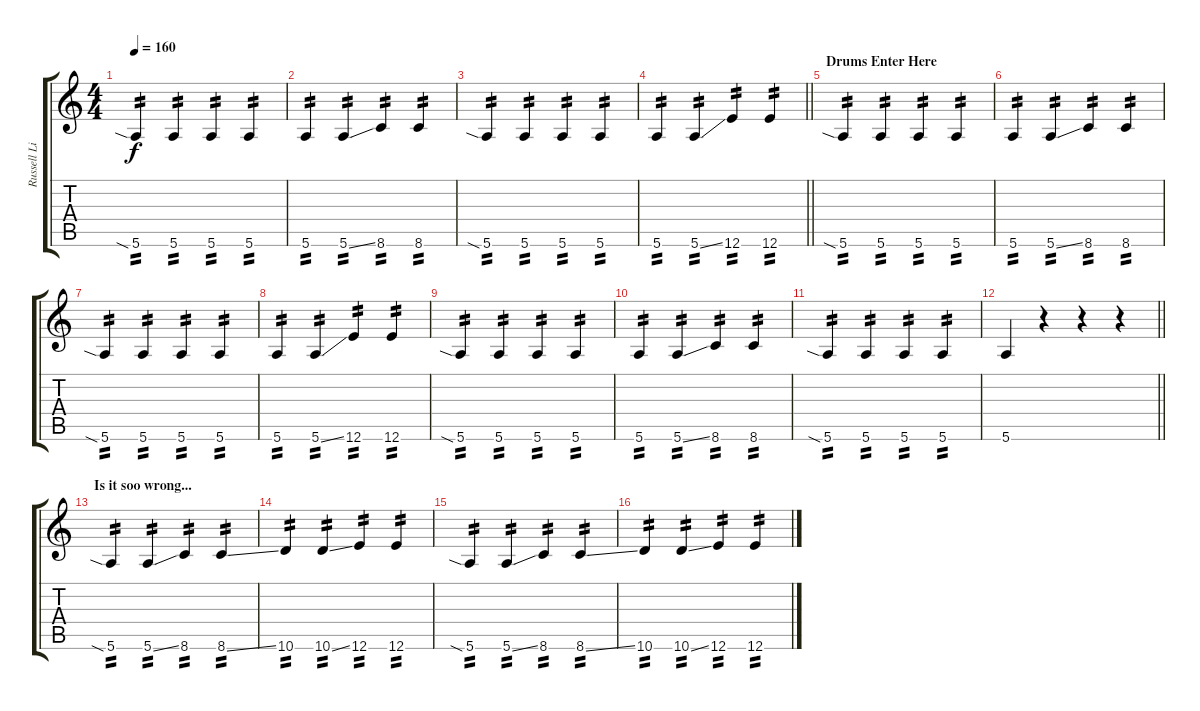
\track ("Russell Lissack - Guitar" "Russell Li") {instrument distortionguitar}
\staff {score tabs}
\tuning (E4 B3 G3 D3 A2 E2) {hide}
\ts (4 4)
\tempo 160
\clef g2
\ks c
5.6{sia}.4{tp 2 dy f} 5.6.4{tp 2} 5.6.4{tp 2} 5.6.4{tp 2} |
5.6.4{tp 2} 5.6{ss}.4{tp 2} 8.6.4{tp 2} 8.6.4{tp 2} |
5.6{sia}.4{tp 2} 5.6.4{tp 2} 5.6.4{tp 2} 5.6.4{tp 2} |
\barLineRight lightlight
5.6.4{tp 2} 5.6{ss}.4{tp 2} 12.6.4{tp 2} 12.6.4{tp 2} |
\section ("" "Drums Enter Here")
5.6{sia}.4{tp 2} 5.6.4{tp 2} 5.6.4{tp 2} 5.6.4{tp 2} |
5.6.4{tp 2} 5.6{ss}.4{tp 2} 8.6.4{tp 2} 8.6.4{tp 2} |
5.6{sia}.4{tp 2} 5.6.4{tp 2} 5.6.4{tp 2} 5.6.4{tp 2} |
5.6.4{tp 2} 5.6{ss}.4{tp 2} 12.6.4{tp 2} 12.6.4{tp 2} |
5.6{sia}.4{tp 2} 5.6.4{tp 2} 5.6.4{tp 2} 5.6.4{tp 2} |
5.6.4{tp 2} 5.6{ss}.4{tp 2} 8.6.4{tp 2} 8.6.4{tp 2} |
5.6{sia}.4{tp 2} 5.6.4{tp 2} 5.6.4{tp 2} 5.6.4{tp 2} |
\barLineRight lightlight
5.6.4 r.4 r.4 r.4 |
\section ("" "Is it soo wrong...")
5.6{sia}.4{tp 2} 5.6{ss}.4{tp 2} 8.6.4{tp 2} 8.6{ss}.4{tp 2} |
10.6.4{tp 2} 10.6{ss}.4{tp 2} 12.6.4{tp 2} 12.6.4{tp 2} |
5.6{sia}.4{tp 2} 5.6{ss}.4{tp 2} 8.6.4{tp 2} 8.6{ss}.4{tp 2} |
10.6.4{tp 2} 10.6{ss}.4{tp 2} 12.6.4{tp 2} 12.6.4{tp 2}
